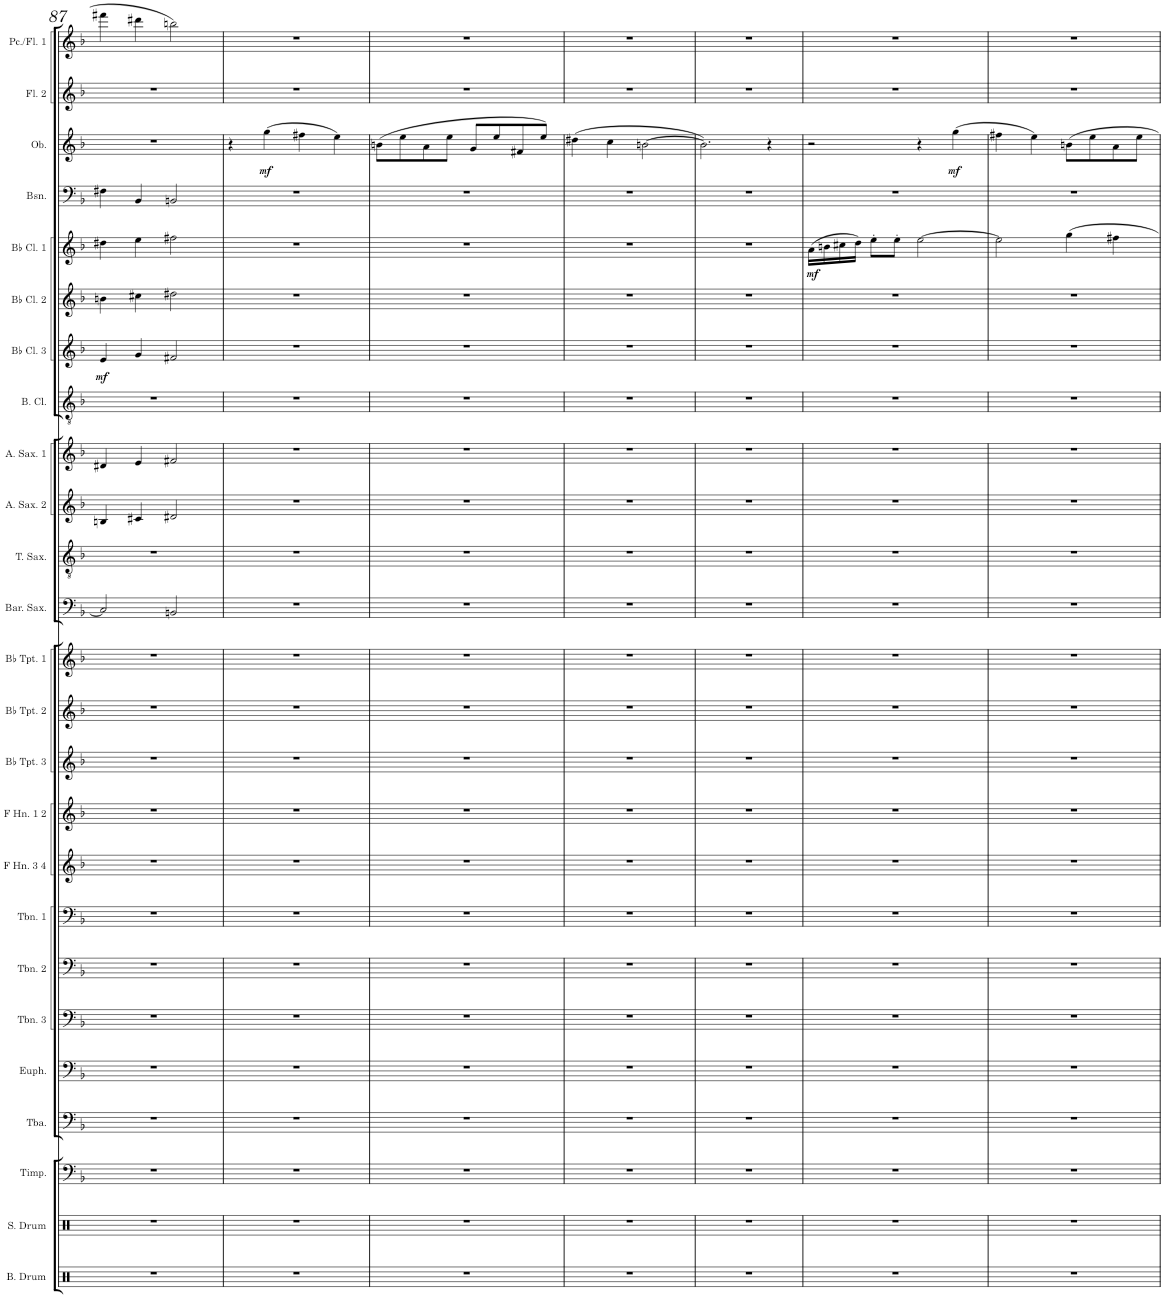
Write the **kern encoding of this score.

**kern	**kern	**kern	**kern	**kern	**kern	**kern	**kern	**kern	**kern	**kern	**kern	**kern	**kern	**kern	**kern	**kern	**kern	**kern	**dynam	**kern	**kern	**dynam	**kern	**kern	**dynam	**kern	**kern
*part25	*part24	*part23	*part22	*part21	*part20	*part19	*part18	*part17	*part16	*part15	*part14	*part13	*part12	*part11	*part10	*part9	*part8	*part7	*part7	*part6	*part5	*part5	*part4	*part3	*part3	*part2	*part1
*staff25	*staff24	*staff23	*staff22	*staff21	*staff20	*staff19	*staff18	*staff17	*staff16	*staff15	*staff14	*staff13	*staff12	*staff11	*staff10	*staff9	*staff8	*staff7	*staff7	*staff6	*staff5	*staff5	*staff4	*staff3	*staff3	*staff2	*staff1
*I"Concert Bass Drum	*I"Concert Snare Drum	*I"Timpani	*I"Tuba	*I"Euphonium	*I"Trombone 3	*I"Trombone 2	*I"Trombone 1	*I"F Horn 3 &amp; 4	*I"F Horn 1 &amp; 2	*I"Bb Trumpet 3	*I"Bb Trumpet 2	*I"Bb Trumpet 1	*I"Baritone Saxophone	*I"Tenor Saxophone	*I"Alto Saxophone 2	*I"Alto Saxophone 1	*I"Bass Clarinet	*I"Bb Clarinet 3	*	*I"Bb Clarinet 2	*I"Bb Clarinet 1	*	*I"Bassoon	*I"Oboe	*	*I"Flute 2	*I"Piccolo/Flute 1
*I'B. Drum	*I'S. Drum	*I'Timp.	*I'Tba.	*I'Euph.	*I'Tbn. 3	*I'Tbn. 2	*I'Tbn. 1	*I'F Hn. 3 4	*I'F Hn. 1 2	*I'Bb Tpt. 3	*I'Bb Tpt. 2	*I'Bb Tpt. 1	*I'Bar. Sax.	*I'T. Sax.	*I'A. Sax. 2	*I'A. Sax. 1	*I'B. Cl.	*I'Bb Cl. 3	*	*I'Bb Cl. 2	*I'Bb Cl. 1	*	*I'Bsn.	*I'Ob.	*	*I'Fl. 2	*I'Pc./Fl. 1
!!LO:PB:g=z
*clefX	*clefX	*clefF4	*clefF4	*clefF4	*clefF4	*clefF4	*clefF4	*clefG2	*clefG2	*clefG2	*clefG2	*clefG2	*clefF4	*clefGv2	*clefG2	*clefG2	*clefGv2	*clefG2	*	*clefG2	*clefG2	*	*clefF4	*clefG2	*	*clefG2	*clefG2
*	*	*	*	*	*	*	*	*ITrd4c7	*ITrd4c7	*ITrd1c2	*ITrd1c2	*ITrd1c2	*ITrd12c21	*ITrd8c14	*ITrd5c9	*ITrd5c9	*ITrd8c14	*ITrd1c2	*	*ITrd1c2	*ITrd1c2	*	*	*	*	*	*
*k[]	*k[]	*k[b-]	*k[b-]	*k[b-]	*k[b-]	*k[b-]	*k[b-]	*k[b-]	*k[b-]	*k[b-]	*k[b-]	*k[b-]	*k[b-]	*k[b-]	*k[b-]	*k[b-]	*k[b-]	*k[b-]	*	*k[b-]	*k[b-]	*	*k[b-]	*k[b-]	*	*k[b-]	*k[b-]
*M4/4	*M4/4	*M4/4	*M4/4	*M4/4	*M4/4	*M4/4	*M4/4	*M4/4	*M4/4	*M4/4	*M4/4	*M4/4	*M4/4	*M4/4	*M4/4	*M4/4	*M4/4	*M4/4	*	*M4/4	*M4/4	*	*M4/4	*M4/4	*	*M4/4	*M4/4
=87	=87	=87	=87	=87	=87	=87	=87	=87	=87	=87	=87	=87	=87	=87	=87	=87	=87	=87	=87	=87	=87	=87	=87	=87	=87	=87	=87
!	!	!	!	!	!	!	!	!	!	!	!	!	!	!	!	!	!	!	!LO:DY:b	!	!	!	!	!	!	!	!
1r	1r	1r	1r	1r	1r	1r	1r	1r	1r	1r	1r	1r	2C/]	1r	4Bn/	4d#X/	1r	4e/	mf	4bn\	4dd#X\	.	4F#X\	1r	.	1r	4fff#X\
.	.	.	.	.	.	.	.	.	.	.	.	.	.	.	4c#X/	4e/	.	4g/	.	4cc#X\	4ee\	.	4BB-/	.	.	.	4ddd#X\
.	.	.	.	.	.	.	.	.	.	.	.	.	2BBn/	.	2d#X/	2f#X/	.	2f#X/	.	2dd#X\	2ff#X\	.	2BBn/	.	.	.	2bbn\
=88	=88	=88	=88	=88	=88	=88	=88	=88	=88	=88	=88	=88	=88	=88	=88	=88	=88	=88	=88	=88	=88	=88	=88	=88	=88	=88	=88
1r	1r	1r	1r	1r	1r	1r	1r	1r	1r	1r	1r	1r	1r	1r	1r	1r	1r	1r	.	1r	1r	.	1r	4r	.	1r	1r
!	!	!	!	!	!	!	!	!	!	!	!	!	!	!	!	!	!	!	!	!	!	!	!	!	!LO:DY:b	!	!
.	.	.	.	.	.	.	.	.	.	.	.	.	.	.	.	.	.	.	.	.	.	.	.	(4gg\	mf	.	.
.	.	.	.	.	.	.	.	.	.	.	.	.	.	.	.	.	.	.	.	.	.	.	.	4ff#X\	.	.	.
.	.	.	.	.	.	.	.	.	.	.	.	.	.	.	.	.	.	.	.	.	.	.	.	4ee\)	.	.	.
=89	=89	=89	=89	=89	=89	=89	=89	=89	=89	=89	=89	=89	=89	=89	=89	=89	=89	=89	=89	=89	=89	=89	=89	=89	=89	=89	=89
1r	1r	1r	1r	1r	1r	1r	1r	1r	1r	1r	1r	1r	1r	1r	1r	1r	1r	1r	.	1r	1r	.	1r	(8bn\L	.	1r	1r
.	.	.	.	.	.	.	.	.	.	.	.	.	.	.	.	.	.	.	.	.	.	.	.	8ee\	.	.	.
.	.	.	.	.	.	.	.	.	.	.	.	.	.	.	.	.	.	.	.	.	.	.	.	8a\	.	.	.
.	.	.	.	.	.	.	.	.	.	.	.	.	.	.	.	.	.	.	.	.	.	.	.	8ee\J	.	.	.
.	.	.	.	.	.	.	.	.	.	.	.	.	.	.	.	.	.	.	.	.	.	.	.	8g/L	.	.	.
.	.	.	.	.	.	.	.	.	.	.	.	.	.	.	.	.	.	.	.	.	.	.	.	8ee/	.	.	.
.	.	.	.	.	.	.	.	.	.	.	.	.	.	.	.	.	.	.	.	.	.	.	.	8f#X/	.	.	.
.	.	.	.	.	.	.	.	.	.	.	.	.	.	.	.	.	.	.	.	.	.	.	.	8ee/J)	.	.	.
=90	=90	=90	=90	=90	=90	=90	=90	=90	=90	=90	=90	=90	=90	=90	=90	=90	=90	=90	=90	=90	=90	=90	=90	=90	=90	=90	=90
1r	1r	1r	1r	1r	1r	1r	1r	1r	1r	1r	1r	1r	1r	1r	1r	1r	1r	1r	.	1r	1r	.	1r	(4dd#X\	.	1r	1r
.	.	.	.	.	.	.	.	.	.	.	.	.	.	.	.	.	.	.	.	.	.	.	.	4cc\	.	.	.
.	.	.	.	.	.	.	.	.	.	.	.	.	.	.	.	.	.	.	.	.	.	.	.	[2bn\	.	.	.
=91	=91	=91	=91	=91	=91	=91	=91	=91	=91	=91	=91	=91	=91	=91	=91	=91	=91	=91	=91	=91	=91	=91	=91	=91	=91	=91	=91
1r	1r	1r	1r	1r	1r	1r	1r	1r	1r	1r	1r	1r	1r	1r	1r	1r	1r	1r	.	1r	1r	.	1r	2.b\])	.	1r	1r
.	.	.	.	.	.	.	.	.	.	.	.	.	.	.	.	.	.	.	.	.	.	.	.	4r	.	.	.
=92	=92	=92	=92	=92	=92	=92	=92	=92	=92	=92	=92	=92	=92	=92	=92	=92	=92	=92	=92	=92	=92	=92	=92	=92	=92	=92	=92
!	!	!	!	!	!	!	!	!	!	!	!	!	!	!	!	!	!	!	!	!	!	!LO:DY:b	!	!	!	!	!
1r	1r	1r	1r	1r	1r	1r	1r	1r	1r	1r	1r	1r	1r	1r	1r	1r	1r	1r	.	1r	(16a\LL	mf	1r	2r	.	1r	1r
.	.	.	.	.	.	.	.	.	.	.	.	.	.	.	.	.	.	.	.	.	16bn\	.	.	.	.	.	.
.	.	.	.	.	.	.	.	.	.	.	.	.	.	.	.	.	.	.	.	.	16cc#X\	.	.	.	.	.	.
.	.	.	.	.	.	.	.	.	.	.	.	.	.	.	.	.	.	.	.	.	16dd\JJ)	.	.	.	.	.	.
.	.	.	.	.	.	.	.	.	.	.	.	.	.	.	.	.	.	.	.	.	8ee'\L	.	.	.	.	.	.
.	.	.	.	.	.	.	.	.	.	.	.	.	.	.	.	.	.	.	.	.	8ee'\J	.	.	.	.	.	.
.	.	.	.	.	.	.	.	.	.	.	.	.	.	.	.	.	.	.	.	.	[2ee\	.	.	4r	.	.	.
!	!	!	!	!	!	!	!	!	!	!	!	!	!	!	!	!	!	!	!	!	!	!	!	!	!LO:DY:b	!	!
.	.	.	.	.	.	.	.	.	.	.	.	.	.	.	.	.	.	.	.	.	.	.	.	(4gg\	mf	.	.
=93	=93	=93	=93	=93	=93	=93	=93	=93	=93	=93	=93	=93	=93	=93	=93	=93	=93	=93	=93	=93	=93	=93	=93	=93	=93	=93	=93
1r	1r	1r	1r	1r	1r	1r	1r	1r	1r	1r	1r	1r	1r	1r	1r	1r	1r	1r	.	1r	2ee\]	.	1r	4ff#X\	.	1r	1r
.	.	.	.	.	.	.	.	.	.	.	.	.	.	.	.	.	.	.	.	.	.	.	.	4ee\)	.	.	.
.	.	.	.	.	.	.	.	.	.	.	.	.	.	.	.	.	.	.	.	.	4gg\	.	.	8bn\L	.	.	.
.	.	.	.	.	.	.	.	.	.	.	.	.	.	.	.	.	.	.	.	.	.	.	.	8ee\	.	.	.
.	.	.	.	.	.	.	.	.	.	.	.	.	.	.	.	.	.	.	.	.	4ff#X\	.	.	8a\	.	.	.
.	.	.	.	.	.	.	.	.	.	.	.	.	.	.	.	.	.	.	.	.	.	.	.	8ee\J	.	.	.
=	=	=	=	=	=	=	=	=	=	=	=	=	=	=	=	=	=	=	=	=	=	=	=	=	=	=	=
*-	*-	*-	*-	*-	*-	*-	*-	*-	*-	*-	*-	*-	*-	*-	*-	*-	*-	*-	*-	*-	*-	*-	*-	*-	*-	*-	*-
